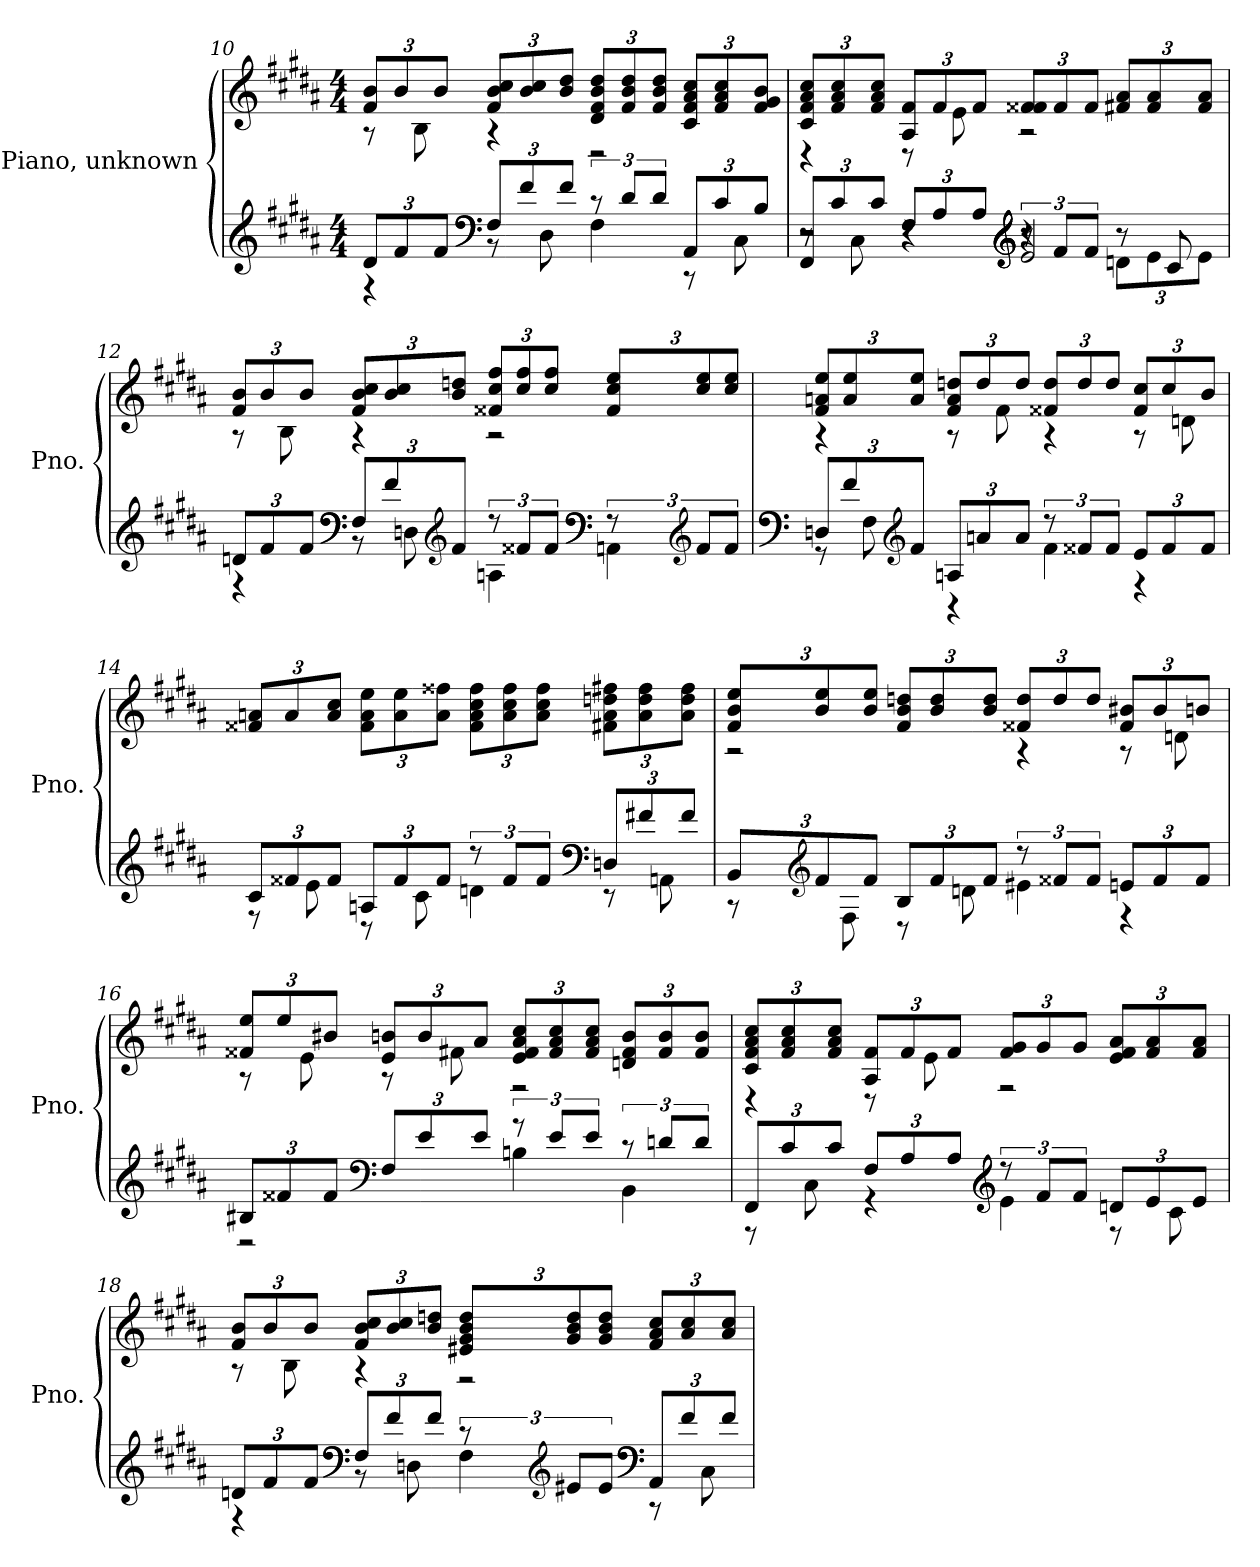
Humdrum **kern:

**kern	**kern
*part1	*part1
*staff2	*staff1
*I"Piano, unknown	*
*I'Pno.	*
*clefG2	*clefG2
*k[f#c#g#d#a#]	*k[f#c#g#d#a#]
*M4/4	*M4/4
*Xbrackettup	*Xbrackettup
=10	=10
*^	*^
12d#/L	4r	12f#/ 12b/L	8r
12f#/	.	12b/	.
.	.	.	8B\
12f#/J	.	12b/J	.
*clefF4	*	*	*
12F#/L	8r	12f#/ 12b/ 12cc#/L	4r
12f#/	.	12b/ 12cc#/	.
.	8D#\	.	.
12f#/J	.	12b/ 12dd#/J	.
*brackettup	*	*	*
12r	4F#\	12d#/ 12f#/ 12b/ 12dd#/L	2r
12d#/L	.	12f#/ 12b/ 12dd#/	.
12d#/J	.	12f#/ 12b/ 12dd#/J	.
*Xbrackettup	*	*	*
12AA#/L	8r	12c#/ 12f#/ 12a#/ 12cc#/L	.
12c#/	.	12f#/ 12a#/ 12cc#/	.
.	8C#\	.	.
12B/J	.	12f#/ 12g#/ 12b/J	.
!!LO:LB:g=z	!!
=11	=11	=11	=11
*	*^	*	*
2r	8r	12FF#/L	12c#/ 12f#/ 12a#/ 12cc#/L	4r
.	.	12c#/	12f#/ 12a#/ 12cc#/	.
.	8C#\	.	.	.
.	.	12c#/J	12f#/ 12a#/ 12cc#/J	.
.	4r	12F#/L	12A#/ 12f#/L	8r
.	.	12A#/	12f#/	.
.	.	.	.	8e\
.	.	12A#/J	12f#/J	.
*clefG2	*	*	*	*
*	*	*brackettup	*	*
2e/	4r	12r	12f#/ 12f##X/L	2r
.	.	12f#/L	12f##/	.
.	.	12f#/J	12f##/J	.
*	*Xbrackettup	*	*	*
.	12dn\L	8r	12f#X/ 12a#/L	.
.	12e\	.	12f#/ 12a#/	.
.	.	8c#/	.	.
.	12e\J	.	12f#/ 12a#/J	.
*	*v	*v	*	*
=12	=12	=12	=12
12dn/L	4r	12f#/ 12b/L	8r
12f#/	.	12b/	.
.	.	.	8B\
12f#/J	.	12b/J	.
*clefF4	*	*	*
12F#/L	8r	12f#/ 12b/ 12cc#/L	4r
12f#/	.	12b/ 12cc#/	.
.	8Dn\	.	.
*clefG2	*	*	*
12f#/J	.	12b/ 12ddn/J	.
*brackettup	*	*	*
12r	4An\	12f##X/ 12cc#/ 12ff#/L	2r
12f##X/L	.	12cc#/ 12ff#/	.
12f##/J	.	12cc#/ 12ff#/J	.
*clefF4	*	*	*
12r	4AAn\	12f##/ 12cc#/ 12ee/L	.
*clefG2	*	*	*
12f##/L	.	12cc#/ 12ee/	.
12f##/J	.	12cc#/ 12ee/J	.
!!LO:LB:g=z	!!
=13	=13	=13	=13
*clefF4	*	*	*
*Xbrackettup	*	*	*
12Dn/L	8r	12f#/ 12an/ 12ee/L	4r
12f#/	.	12a/ 12ee/	.
.	8F#\	.	.
*clefG2	*	*	*
12f#/J	.	12a/ 12ee/J	.
12An/L	4r	12f#/ 12a/ 12ddn/L	8r
12an/	.	12dd/	.
.	.	.	8f#\
12a/J	.	12dd/J	.
*brackettup	*	*	*
12r	4f#\	12f##X/ 12dd/L	4r
12f##X/L	.	12dd/	.
12f##/J	.	12dd/J	.
*Xbrackettup	*	*	*
12e/L	4r	12f##/ 12cc#/L	8r
12f##/	.	12cc#/	.
.	.	.	8dn\
12f##/J	.	12b/J	.
*	*	*v	*v
=14	=14	=14
12c#/L	8r	12f##X/ 12an/L
12f##X/	.	12a/
.	8e\	.
12f##/J	.	12a/ 12cc#/J
12An/L	8r	12f##\ 12a\ 12ee\L
12f##/	.	12a\ 12ee\
.	8c#\	.
12f##/J	.	12a\ 12ff##X\J
*brackettup	*	*
12r	4dn\	12f##\ 12a\ 12cc#\ 12ff##\L
12f##/L	.	12a\ 12cc#\ 12ff##\
12f##/J	.	12a\ 12cc#\ 12ff##\J
*clefF4	*	*
*Xbrackettup	*	*
12Dn/L	8r	12f#X\ 12a\ 12ddn\ 12ff#X\L
12f#X/	.	12a\ 12dd\ 12ff#\
.	8AAn\	.
12f#/J	.	12a\ 12dd\ 12ff#\J
!!LO:LB:g=z
=15	=15	=15
*	*	*^
12BB/L	8r	12f#/ 12b/ 12ee/L	2r
*clefG2	*	*	*
12f#/	.	12b/ 12ee/	.
.	8F#\	.	.
12f#/J	.	12b/ 12ee/J	.
12B/L	8r	12f#/ 12b/ 12ddn/L	.
12f#/	.	12b/ 12dd/	.
.	8dn\	.	.
12f#/J	.	12b/ 12dd/J	.
*brackettup	*	*	*
12r	4e#X\	12f##X/ 12dd/L	4r
12f##X/L	.	12dd/	.
12f##/J	.	12dd/J	.
*Xbrackettup	*	*	*
12en/L	4r	12f##/ 12b#X/L	8r
12f##/	.	12b#/	.
.	.	.	8dn\
12f##/J	.	12bn/J	.
=16	=16	=16	=16
12B#X/L	2r	12f##X/ 12ee/L	8r
12f##X/	.	12ee/	.
.	.	.	8e\
12f##/J	.	12b#X/J	.
*clefF4	*	*	*
12F#/L	.	12e/ 12bn/L	8r
12e/	.	12b/	.
.	.	.	8f#X\
12e/J	.	12a#/J	.
*brackettup	*	*	*
12r	4Bn\	12e/ 12f#/ 12a#/ 12cc#/L	2r
12e/L	.	12f#/ 12a#/ 12cc#/	.
12e/J	.	12f#/ 12a#/ 12cc#/J	.
12r	4BB\	12dn/ 12f#/ 12b/L	.
12dn/L	.	12f#/ 12b/	.
12d/J	.	12f#/ 12b/J	.
!!LO:LB:g=z	!!
=17	=17	=17	=17
*Xbrackettup	*	*	*
12FF#/L	8r	12c#/ 12f#/ 12a#/ 12cc#/L	4r
12c#/	.	12f#/ 12a#/ 12cc#/	.
.	8C#\	.	.
12c#/J	.	12f#/ 12a#/ 12cc#/J	.
12F#/L	4r	12A#/ 12f#/L	8r
12A#/	.	12f#/	.
.	.	.	8e\
12A#/J	.	12f#/J	.
*clefG2	*	*	*
*brackettup	*	*	*
12r	4e\	12f#/ 12g#/L	2r
12f#/L	.	12g#/	.
12f#/J	.	12g#/J	.
*Xbrackettup	*	*	*
12dn/L	8r	12e/ 12f#/ 12a#/L	.
12e/	.	12f#/ 12a#/	.
.	8c#\	.	.
12e/J	.	12f#/ 12a#/J	.
=18	=18	=18	=18
12dn/L	4r	12f#/ 12b/L	8r
12f#/	.	12b/	.
.	.	.	8B\
12f#/J	.	12b/J	.
*clefF4	*	*	*
12F#/L	8r	12f#/ 12b/ 12cc#/L	4r
12f#/	.	12b/ 12cc#/	.
.	8Dn\	.	.
12f#/J	.	12b/ 12ddn/J	.
*brackettup	*	*	*
12r	4F#\	12e#X/ 12g#/ 12b/ 12dd/L	2r
*clefG2	*	*	*
12e#X/L	.	12g#/ 12b/ 12dd/	.
12e#/J	.	12g#/ 12b/ 12dd/J	.
*clefF4	*	*	*
*Xbrackettup	*	*	*
12AA#/L	8r	12f#/ 12a#/ 12cc#/L	.
12f#/	.	12a#/ 12cc#/	.
.	8C#\	.	.
12f#/J	.	12a#/ 12cc#/J	.
*v	*v	*	*
*	*v	*v
=	=
*-	*-
